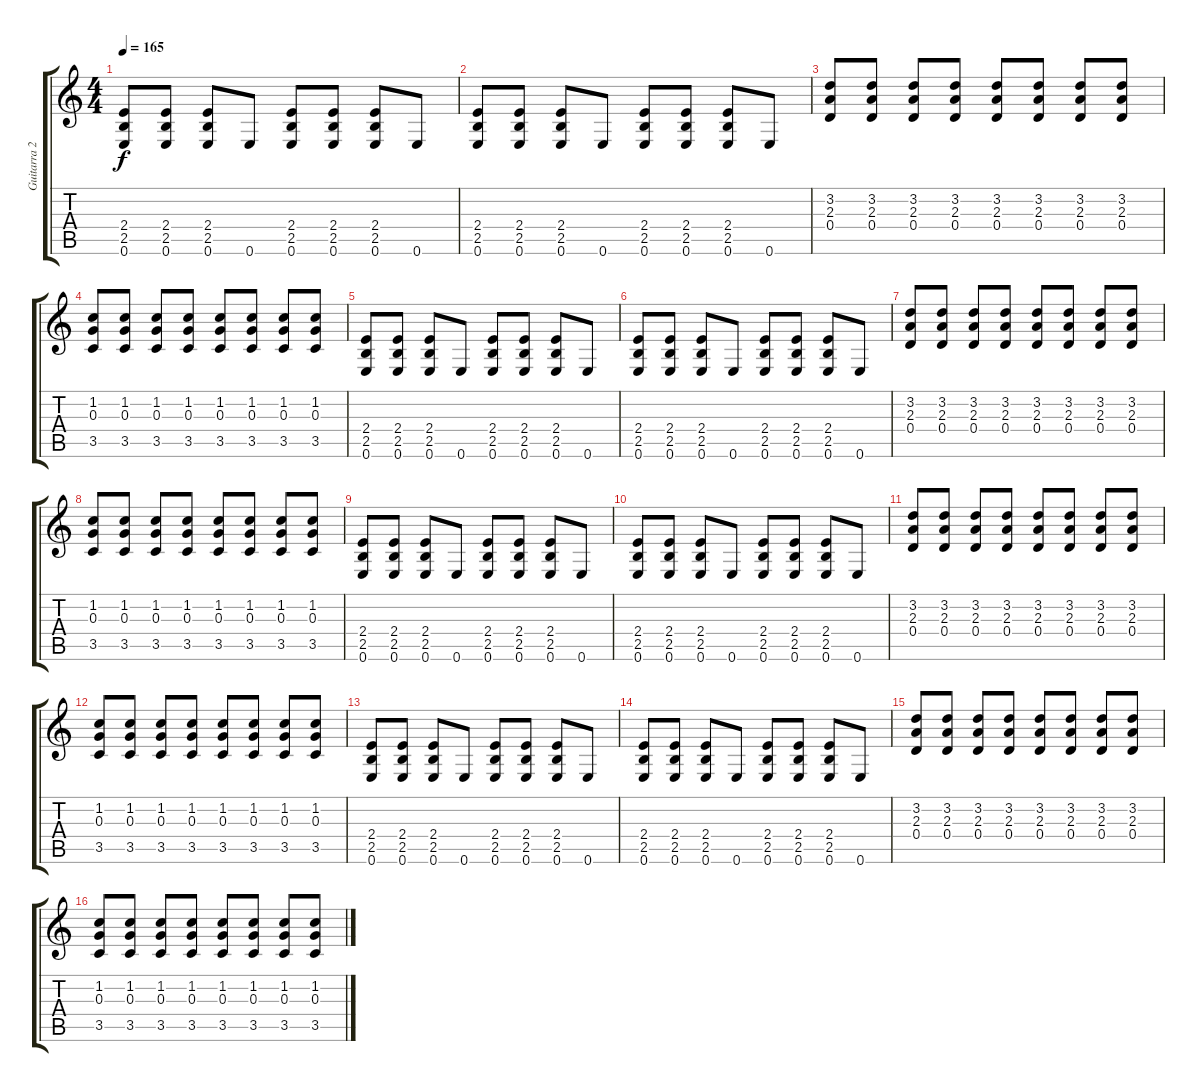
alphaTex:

\track ("Guitarra 2 ( Ritmica )" "Guitarra 2") {instrument overdrivenguitar}
\staff {score tabs}
\tuning (E4 B3 G3 D3 A2 E2) {hide}
\ts (4 4)
\tempo 165
\clef g2
\ks c
(2.4 2.5 0.6).8{dy f} (2.4 2.5 0.6).8 (2.4 2.5 0.6).8 0.6.8 (2.4 2.5 0.6).8 (2.4 2.5 0.6).8 (2.4 2.5 0.6).8 0.6.8 |
(2.4 2.5 0.6).8 (2.4 2.5 0.6).8 (2.4 2.5 0.6).8 0.6.8 (2.4 2.5 0.6).8 (2.4 2.5 0.6).8 (2.4 2.5 0.6).8 0.6.8 |
(3.2 2.3 0.4).8 (3.2 2.3 0.4).8 (3.2 2.3 0.4).8 (3.2 2.3 0.4).8 (3.2 2.3 0.4).8 (3.2 2.3 0.4).8 (3.2 2.3 0.4).8 (3.2 2.3 0.4).8 |
(1.2 0.3 3.5).8 (1.2 0.3 3.5).8 (1.2 0.3 3.5).8 (1.2 0.3 3.5).8 (1.2 0.3 3.5).8 (1.2 0.3 3.5).8 (1.2 0.3 3.5).8 (1.2 0.3 3.5).8 |
(2.4 2.5 0.6).8 (2.4 2.5 0.6).8 (2.4 2.5 0.6).8 0.6.8 (2.4 2.5 0.6).8 (2.4 2.5 0.6).8 (2.4 2.5 0.6).8 0.6.8 |
(2.4 2.5 0.6).8 (2.4 2.5 0.6).8 (2.4 2.5 0.6).8 0.6.8 (2.4 2.5 0.6).8 (2.4 2.5 0.6).8 (2.4 2.5 0.6).8 0.6.8 |
(3.2 2.3 0.4).8 (3.2 2.3 0.4).8 (3.2 2.3 0.4).8 (3.2 2.3 0.4).8 (3.2 2.3 0.4).8 (3.2 2.3 0.4).8 (3.2 2.3 0.4).8 (3.2 2.3 0.4).8 |
(1.2 0.3 3.5).8 (1.2 0.3 3.5).8 (1.2 0.3 3.5).8 (1.2 0.3 3.5).8 (1.2 0.3 3.5).8 (1.2 0.3 3.5).8 (1.2 0.3 3.5).8 (1.2 0.3 3.5).8 |
(2.4 2.5 0.6).8 (2.4 2.5 0.6).8 (2.4 2.5 0.6).8 0.6.8 (2.4 2.5 0.6).8 (2.4 2.5 0.6).8 (2.4 2.5 0.6).8 0.6.8 |
(2.4 2.5 0.6).8 (2.4 2.5 0.6).8 (2.4 2.5 0.6).8 0.6.8 (2.4 2.5 0.6).8 (2.4 2.5 0.6).8 (2.4 2.5 0.6).8 0.6.8 |
(3.2 2.3 0.4).8 (3.2 2.3 0.4).8 (3.2 2.3 0.4).8 (3.2 2.3 0.4).8 (3.2 2.3 0.4).8 (3.2 2.3 0.4).8 (3.2 2.3 0.4).8 (3.2 2.3 0.4).8 |
(1.2 0.3 3.5).8 (1.2 0.3 3.5).8 (1.2 0.3 3.5).8 (1.2 0.3 3.5).8 (1.2 0.3 3.5).8 (1.2 0.3 3.5).8 (1.2 0.3 3.5).8 (1.2 0.3 3.5).8 |
(2.4 2.5 0.6).8 (2.4 2.5 0.6).8 (2.4 2.5 0.6).8 0.6.8 (2.4 2.5 0.6).8 (2.4 2.5 0.6).8 (2.4 2.5 0.6).8 0.6.8 |
(2.4 2.5 0.6).8 (2.4 2.5 0.6).8 (2.4 2.5 0.6).8 0.6.8 (2.4 2.5 0.6).8 (2.4 2.5 0.6).8 (2.4 2.5 0.6).8 0.6.8 |
(3.2 2.3 0.4).8 (3.2 2.3 0.4).8 (3.2 2.3 0.4).8 (3.2 2.3 0.4).8 (3.2 2.3 0.4).8 (3.2 2.3 0.4).8 (3.2 2.3 0.4).8 (3.2 2.3 0.4).8 |
(1.2 0.3 3.5).8 (1.2 0.3 3.5).8 (1.2 0.3 3.5).8 (1.2 0.3 3.5).8 (1.2 0.3 3.5).8 (1.2 0.3 3.5).8 (1.2 0.3 3.5).8 (1.2 0.3 3.5).8
